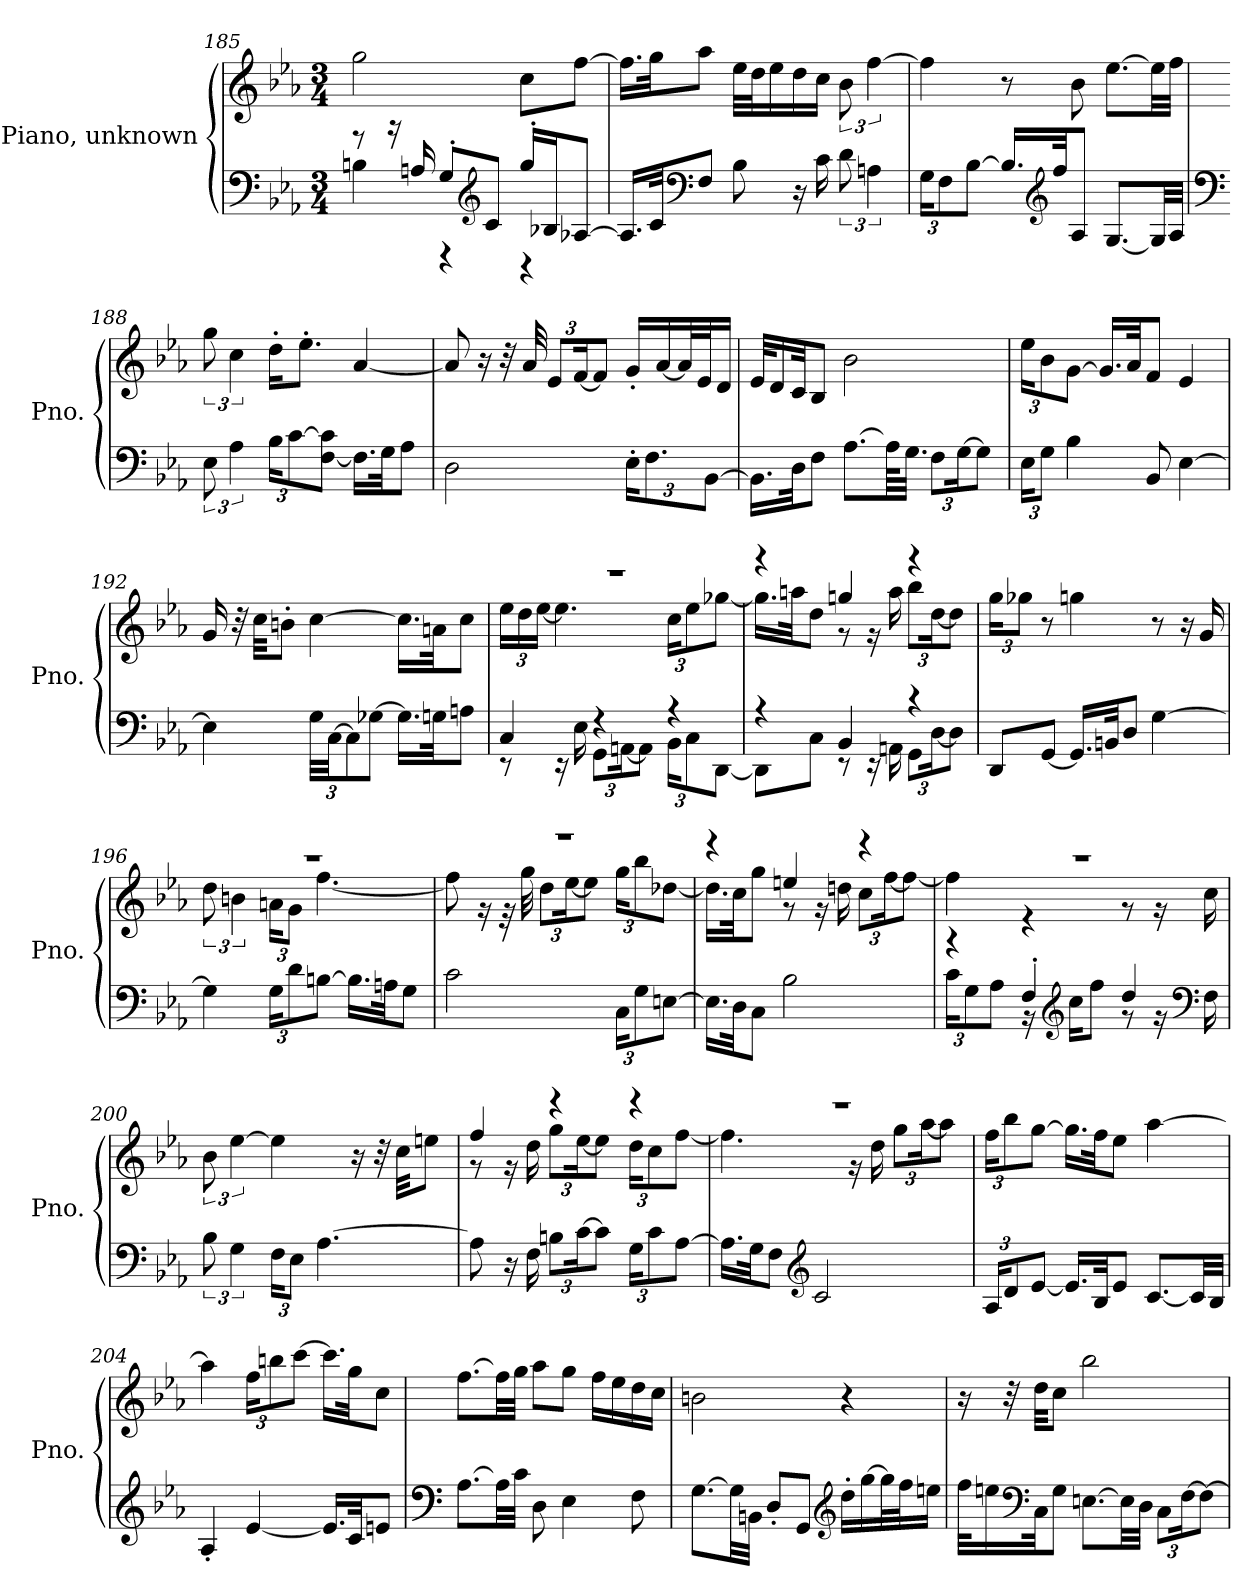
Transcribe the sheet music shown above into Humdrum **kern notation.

**kern	**kern
*part1	*part1
*staff2	*staff1
*I"Piano, unknown	*
*I'Pno.	*
*clefF4	*clefG2
*k[b-e-a-]	*k[b-e-a-]
*M3/4	*M3/4
=185	=185
*^	*
8r	4Bn\	2gg\
16r	.	.
16An/	.	.
8G'/L	4r	.
*clefG2	*	*
8c/J	.	.
16gg'/LL	4r	8cc\L
16B-X/J	.	.
[8A-X/J	.	[8ff\J
*v	*v	*
=186	=186
16.A-/LL]	16.ff\LL]
32c/JK	32gg\JK
*clefF4	*
8F/J	8aa-\J
8B-\	32ee-\LLL
.	32dd\J
.	16ee-\
16r	16dd\
16c\	16cc\JJ
12d\	12b-\
6An\	[6ff\
!!LO:LB:g=z
=187	=187
*Xbrackettup	*
24G\KL	4ff\]
12F\	.
[8B-\J	.
16.B-/LL]	8r
*clefG2	*
32ff/JK	.
8A-/J	8b-\
[8.G/L	[8.ee-\L
32G/LL]	32ee-\LL]
32A-/JJJ	32ff\JJJ
=188	=188
*clefF4	*
*brackettup	*
12E-\	12gg\
6A-\	6cc\
*Xbrackettup	*
24B-\KL	16dd'\KL
[12c\	.
.	8.ee-'\J
[8F\ 8c\]J	.
16.F\LL]	[4a-/
32G\JK	.
8A-\J	.
=189	=189
2D\	8a-/]
.	16r
.	32r
.	32a-/
*	*Xbrackettup
.	12e-/L
.	[24f/K
.	8f/J]
24E-'\KL	16g'/LL
12.F\	.
.	[16a-/
.	32a-/L]
.	32e-/J
[12BB-\J	.
.	16d/JJ
!!LO:LB:g=z
=190	=190
16.BB-\LL]	32e-/KLL
.	16d/
32D\JK	32c/JK
8F\J	8B-/J
[8.A-\L	2b-\
64A-\KLL]	.
32.G\JJJ	.
12F\L	.
[24G\K	.
8G\J]	.
=191	=191
24E-\KL	24ee-\KL
12G\J	12b-\
4B-\	[8g\J
.	16.g/LL]
.	32a-/JK
8BB-/	8f/J
[4E-\	4e-/
=192	=192
4E-\]	16g/
.	32r
.	32cc\KKL
.	8bn'\J
48G\LLL	[4cc\
[48C\JJ	.
12C\]	.
[8G-X\J	.
16.G-\LL]	16.cc\LL]
32Gn\JK	32an\JK
8An\J	8cc\J
!!LO:LB:g=z
=193	=193
*^	*^
4C/	8r	2.r	24ee-\LL
.	.	.	24dd\
.	.	.	[24ee-\JJ
.	16r	.	4.ee-\]
.	16E-\	.	.
4r	12GG\L	.	.
.	[24AAn\K	.	.
.	8AA\J]	.	.
4r	24BB-\KL	.	24cc\KL
.	12C\	.	12ee-\
.	[8DD\J	.	[8gg-X\J
=194	=194	=194	=194
4r	8DD\L]	4r	16.gg-\LL]
.	.	.	32aan\JK
.	8C\J	.	8dd\J
4BB-/	8r	4ggn/	8r
.	16r	.	16r
.	16AAn\	.	16aa\
4r	12GG\L	4r	12bb-\L
.	[24D\K	.	[24dd\K
.	8D\J]	.	8dd\J]
*v	*v	*	*
*	*v	*v
=195	=195
8DD/L	24gg\KL
.	12gg-X\J
[8GG/J	8r
16.GG/LL]	4ggn\
32BBn/JK	.
8D/J	.
[4G\	8r
.	16r
.	16g/
!!LO:PB:g=z
=196	=196
*	*^
*	*	*brackettup
4G\]	2.r	12dd\
.	.	6bn\
*	*	*Xbrackettup
24G\KL	.	24an\KL
12d\	.	12g\J
[8Bn\J	.	[4.ff\
16.B\LL]	.	.
32An\JK	.	.
8G\J	.	.
=197	=197	=197
2c\	2.r	8ff\]
.	.	16r
.	.	32r
.	.	32gg\
.	.	12dd\L
.	.	[24ee-\K
.	.	8ee-\J]
24C\KL	.	24gg\KL
12G\	.	12bb-\
[8En\J	.	[8dd-X\J
=198	=198	=198
16.E\LL]	4r	16.dd-\LL]
32D\JK	.	32cc\JK
8C\J	.	8gg\J
2B-\	4een/	8r
.	.	16r
.	.	16ddn\
.	4r	12cc\L
.	.	[24ff\K
.	.	8ff\J_
!!LO:LB:g=z	!!
=199	=199	=199
*^	*	*
4r	24c\KL	2.r	4ff\]
.	12G\	.	.
.	8A-\J	.	.
4F'/	16r	.	4r
*clefG2	*	*	*
.	16cc\KL	.	.
.	8ff\J	.	.
4dd/	8r	.	8r
.	16r	.	16r
*clefF4	*	*	*
.	16F\	.	16cc\
*v	*v	*	*
*	*v	*v
=200	=200
*brackettup	*brackettup
12B-\	12b-\
6G\	[6ee-\
*Xbrackettup	*
24F\KL	4ee-\]
12E-\J	.
[4.A-\	.
.	16r
.	32r
.	32cc\KKL
.	8een\J
=201	=201
*	*^
8A-\]	4ff/	8r
16r	.	16r
16F\	.	16dd\
*	*	*Xbrackettup
12Bn\L	4r	12gg\L
[24c\K	.	[24ee-\K
8c\J]	.	8ee-\J]
24G\KL	4r	24dd\KL
12c\	.	12cc\
[8A-\J	.	[8ff\J
=202	=202	=202
16.A-\LL]	2.r	4.ff\]
32G\JK	.	.
8F\J	.	.
*clefG2	*	*
2c/	.	.
.	.	16r
.	.	16dd\
.	.	12gg\L
.	.	[24aa-\K
.	.	8aa-\J]
*	*v	*v
!!LO:LB:g=z
=203	=203
24A-/KL	24ff\KL
12d/	12bb-\
[8e-/J	[8gg\J
16.e-/LL]	16.gg\LL]
32B-/JK	32ff\JK
8e-/J	8ee-\J
[8.c/L	[4aa-\
32c/LL]	.
32B-/JJJ	.
=204	=204
4A-'/	4aa-\]
[4e-/	24ff\KL
.	12bbn\
.	[8ccc\J
16.e-/LL]	16.ccc\LL]
32c/JK	32gg\JK
8en/J	8cc\J
=205	=205
*clefF4	*
[8.A-\L	[8.ff\L
32A-\LL]	32ff\LL]
32c\JJJ	32gg\JJJ
8D\	8aa-\L
4E-\	8gg\J
.	16ff\LL
.	16ee-\
8F\	16dd\
.	16cc\JJ
!!LO:LB:g=z
=206	=206
[8.G\L	2bn\
32G\LL]	.
32BBn\JJJ	.
8D'/L	.
8GG/J	.
*clefG2	*
16dd'\LL	4r
[16gg\	.
32gg\L]	.
32ff\J	.
16een\JJ	.
=207	=207
32ff\KLL	16r
16een\	.
.	32r
*clefF4	*
32C\JK	32dd\KKL
8G\J	8cc\J
[8.En\L	2bb-\
32E\LL]	.
32D\JJJ	.
12C\L	.
[24F\K	.
8F\J_	.
=	=
*-	*-
